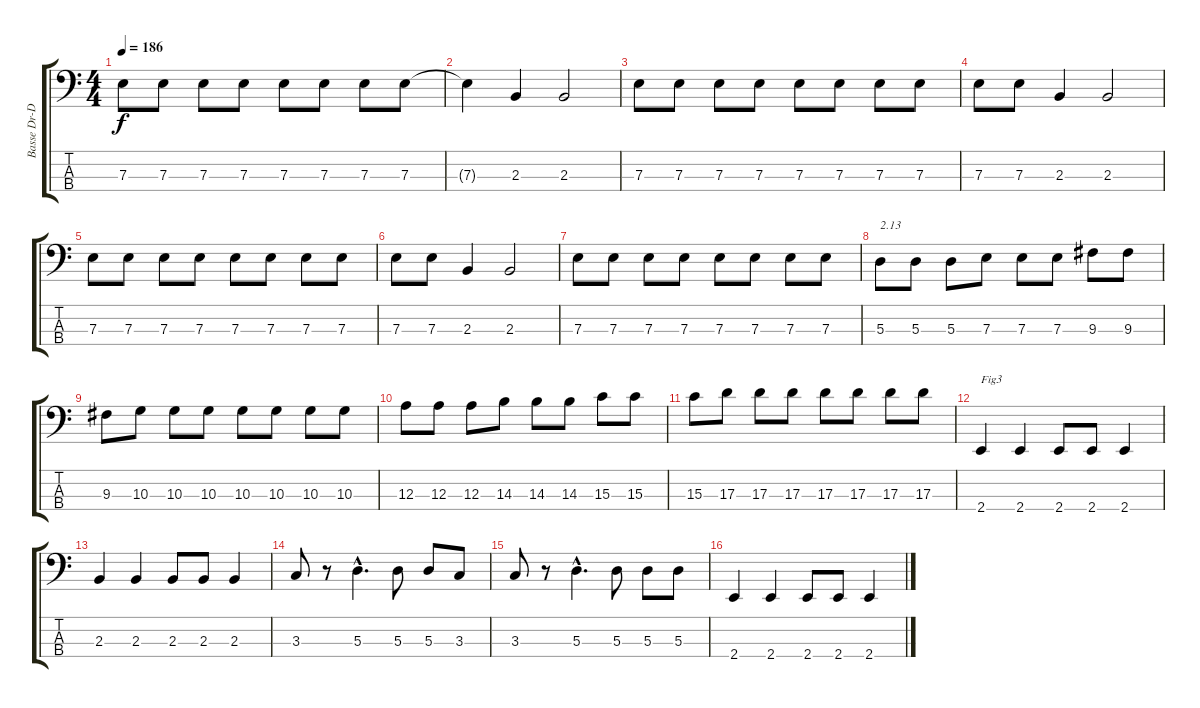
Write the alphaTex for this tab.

\track ("Basse Dr-D" "Basse Dr-D") {instrument electricbassfinger}
\staff {score tabs}
\tuning (G2 D2 A1 D1) {hide}
\ts (4 4)
\tempo 186
\clef f4
\ks c
7.3.8{dy f} 7.3.8 7.3.8 7.3.8 7.3.8 7.3.8 7.3.8 7.3.8 |
7.3{t}.4 2.3.4 2.3.2 |
7.3.8 7.3.8 7.3.8 7.3.8 7.3.8 7.3.8 7.3.8 7.3.8 |
7.3.8 7.3.8 2.3.4 2.3.2 |
7.3.8 7.3.8 7.3.8 7.3.8 7.3.8 7.3.8 7.3.8 7.3.8 |
7.3.8 7.3.8 2.3.4 2.3.2 |
7.3.8 7.3.8 7.3.8 7.3.8 7.3.8 7.3.8 7.3.8 7.3.8 |
5.3.8{txt "2.13"} 5.3.8 5.3.8 7.3.8 7.3.8 7.3.8 9.3.8 9.3.8 |
9.3.8 10.3.8 10.3.8 10.3.8 10.3.8 10.3.8 10.3.8 10.3.8 |
12.3.8 12.3.8 12.3.8 14.3.8 14.3.8 14.3.8 15.3.8 15.3.8 |
15.3.8 17.3.8 17.3.8 17.3.8 17.3.8 17.3.8 17.3.8 17.3.8 |
2.4.4{txt "Fig3"} 2.4.4 2.4.8 2.4.8 2.4.4 |
2.3.4 2.3.4 2.3.8 2.3.8 2.3.4 |
3.3.8 r.8 5.3{hac}.4{d} 5.3.8 5.3.8 3.3.8 |
3.3.8 r.8 5.3{hac}.4{d} 5.3.8 5.3.8 5.3.8 |
2.4.4 2.4.4 2.4.8 2.4.8 2.4.4
